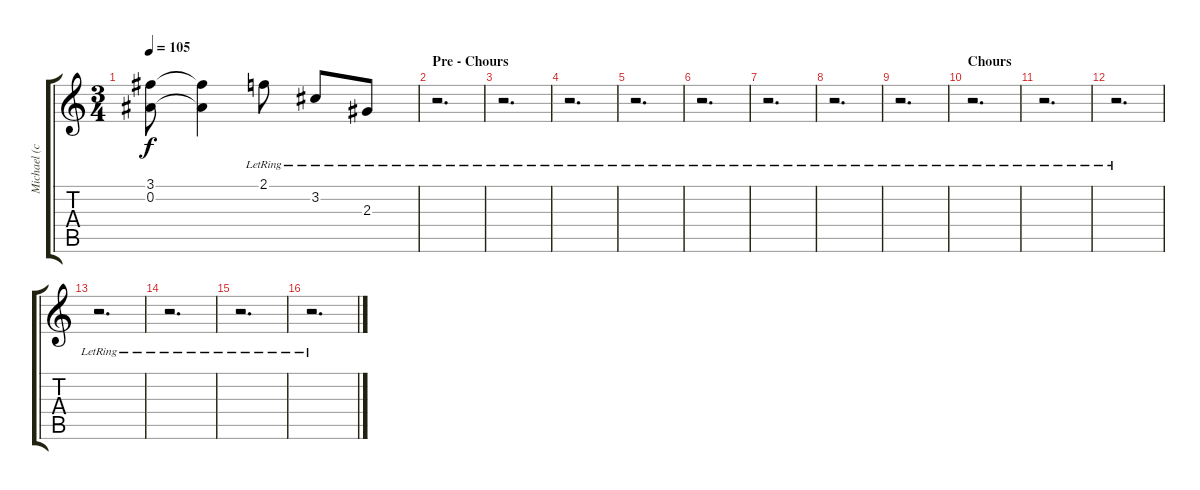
\track ("Michael (clean)" "Michael (c") {instrument electricguitarclean}
\staff {score tabs}
\tuning (Eb4 Bb3 Gb3 Db3 Ab2 Eb2) {hide}
\ts (3 4)
\tempo 105
\clef g2
\ks c
(3.1{t} 0.2{t}).8{dy f} (3.1{t} 0.2{t}).4 2.1{lr}.8 3.2{lr}.8 2.3{lr}.8 |
\section ("" "Pre - Chours")
r.2{d} |
r.2{d} |
r.2{d} |
r.2{d} |
r.2{d} |
r.2{d} |
r.2{d} |
r.2{d} |
\section ("" "Chours")
r.2{d} |
r.2{d} |
r.2{d} |
r.2{d} |
r.2{d} |
r.2{d} |
r.2{d}
